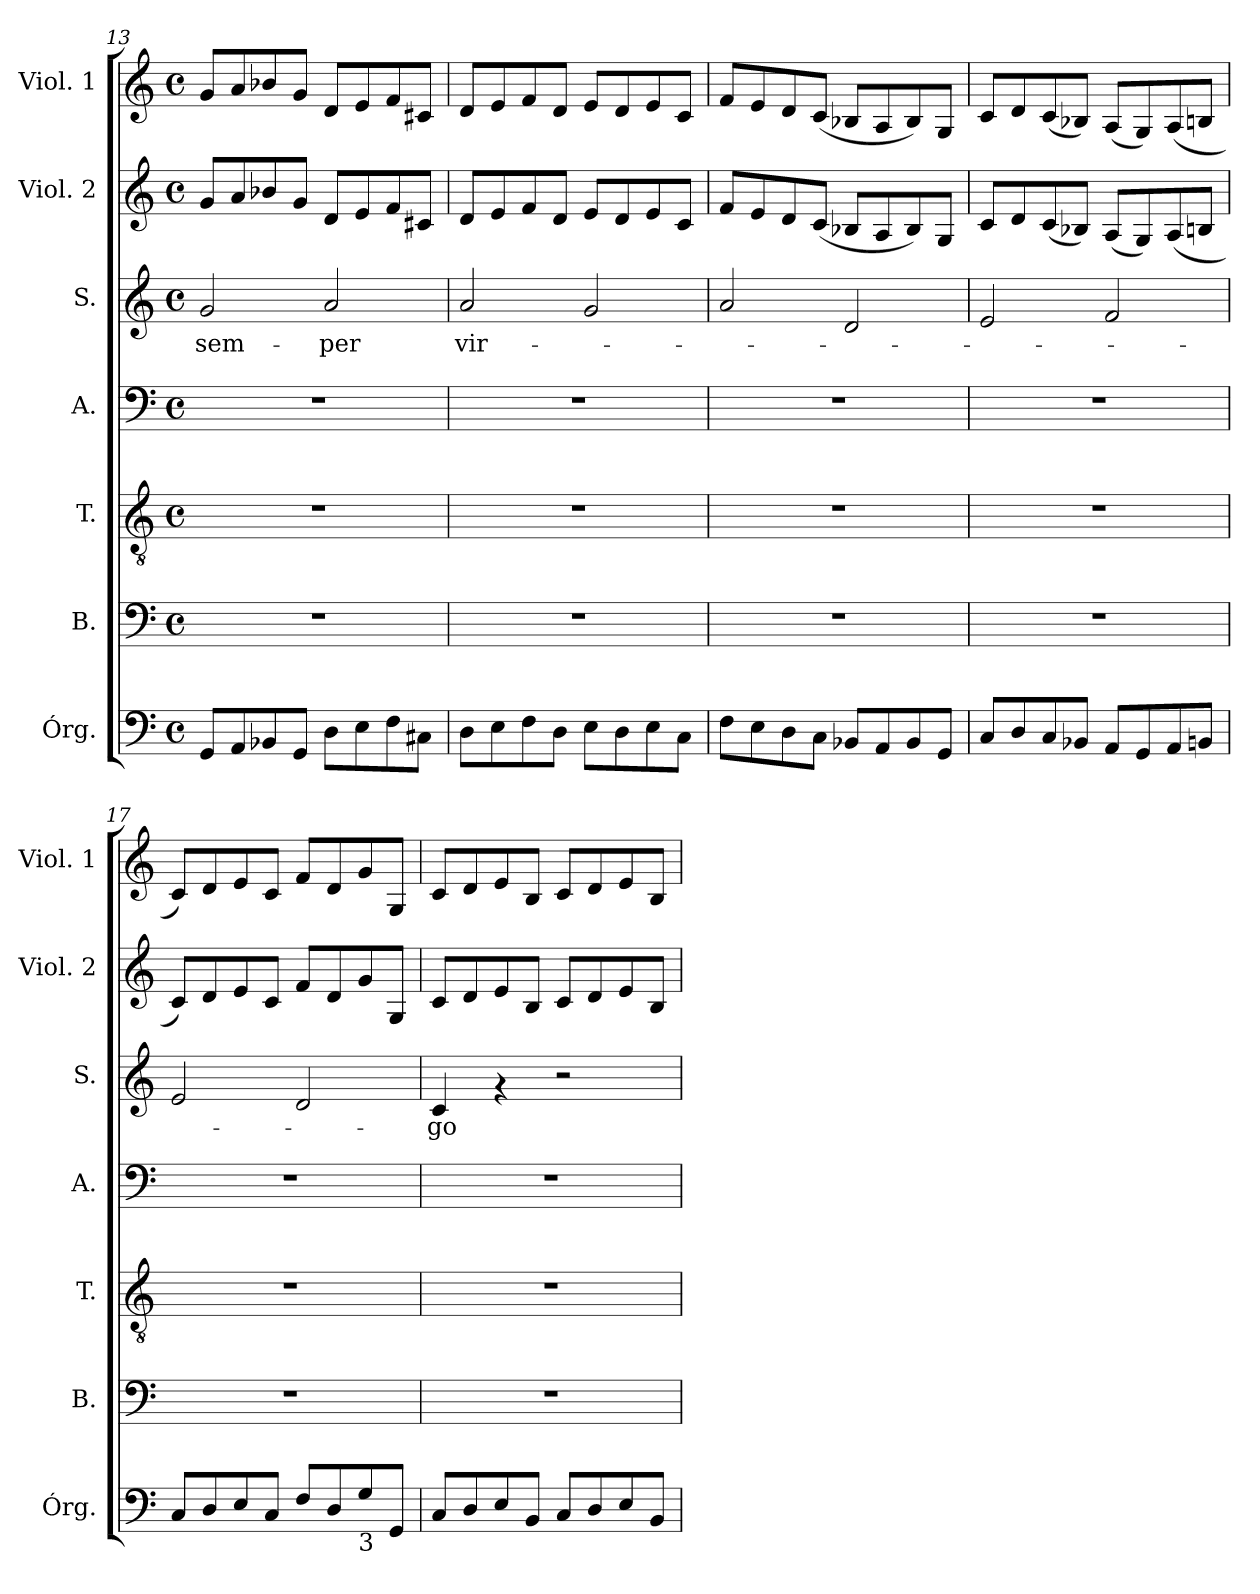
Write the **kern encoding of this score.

**kern	**kern	**kern	**kern	**kern	**text	**kern	**kern
*part7	*part6	*part5	*part4	*part3	*part3	*part2	*part1
*staff7	*staff6	*staff5	*staff4	*staff3	*staff3	*staff2	*staff1
*I"Órg.	*I"B.	*I"T.	*I"A.	*I"S.	*	*I"Viol. 2	*I"Viol. 1
*I'Órg.	*I'B.	*I'T.	*I'A.	*I'S.	*	*I'Viol. 2	*I'Viol. 1
*clefF4	*clefF4	*clefGv2	*clefF4	*clefG2	*	*clefG2	*clefG2
*k[]	*k[]	*k[]	*k[]	*k[]	*	*k[]	*k[]
*C:	*C:	*C:	*C:	*C:	*	*C:	*C:
*M4/4	*M4/4	*M4/4	*M4/4	*M4/4	*	*M4/4	*M4/4
*met(c)	*met(c)	*met(c)	*met(c)	*met(c)	*	*met(c)	*met(c)
=13	=13	=13	=13	=13	=13	=13	=13
!	!	!	!	!	!LO:LY:b	!	!
8GG</L	1r	1r	1r	2g/	sem-	8g/L	8g/L
8AA/	.	.	.	.	.	8a/	8a/
8BB-X/	.	.	.	.	.	8b-X/	8b-X/
8GG/J	.	.	.	.	.	8g/J	8g/J
!	!	!	!	!	!LO:LY:b	!	!
8D<\L	.	.	.	2a/	-per	8d/L	8d/L
8E\	.	.	.	.	.	8e/	8e/
8F\	.	.	.	.	.	8f/	8f/
8C#X\J	.	.	.	.	.	8c#X/J	8c#X/J
=14	=14	=14	=14	=14	=14	=14	=14
!	!	!	!	!	!LO:LY:b	!	!
8D\L	1r	1r	1r	2a/	vir-	8d/L	8d/L
8E\	.	.	.	.	.	8e/	8e/
8F\	.	.	.	.	.	8f/	8f/
8D\J	.	.	.	.	.	8d/J	8d/J
8E\L	.	.	.	2g/	.	8e/L	8e/L
8D\	.	.	.	.	.	8d/	8d/
8E\	.	.	.	.	.	8e/	8e/
8C\J	.	.	.	.	.	8c/J	8c/J
=15	=15	=15	=15	=15	=15	=15	=15
8F<\L	1r	1r	1r	2a/	.	8f/L	8f/L
8E\	.	.	.	.	.	8e/	8e/
8D\	.	.	.	.	.	8d/	8d/
8C\J	.	.	.	.	.	(>8c/J	(<8c/J
8BB-X/L	.	.	.	2d/	.	8B-X/L	8B-X/L
8AA/	.	.	.	.	.	8A/	8A/
8BB-/	.	.	.	.	.	8B-/)	8B-/)
8GG/J	.	.	.	.	.	8G/J	8G/J
!!LO:LB:g=z
=16	=16	=16	=16	=16	=16	=16	=16
8C</L	1r	1r	1r	2e/	.	8c/L	8c/L
8D/	.	.	.	.	.	8d/	8d/
8C/	.	.	.	.	.	(>8c/	(>8c/
8BB-X/J	.	.	.	.	.	8B-X/J)	8B-X/J)
8AA/L	.	.	.	2f/	.	(>8A/L	(>8A/L
8GG/	.	.	.	.	.	8G/)	8G/)
8AA/	.	.	.	.	.	(>8A/	(>8A/
8BBn/J	.	.	.	.	.	8Bn/J	8Bn/J
=17	=17	=17	=17	=17	=17	=17	=17
8C/L	1r	1r	1r	2e/	.	8c/L)	8c/L)
8D/	.	.	.	.	.	8d/	8d/
8E/	.	.	.	.	.	8e/	8e/
8C/J	.	.	.	.	.	8c/J	8c/J
8F/L	.	.	.	2d/	.	8f/L	8f/L
8D/	.	.	.	.	.	8d/	8d/
!LO:TX:b:t=3	!	!	!	!	!	!	!
8G/	.	.	.	.	.	8g/	8g/
8GG/J	.	.	.	.	.	8G/J	8G/J
=18	=18	=18	=18	=18	=18	=18	=18
!	!	!	!	!	!LO:LY:b	!	!
8C/L	1r	1r	1r	4c/	-go	8c/L	8c/L
8D/	.	.	.	.	.	8d/	8d/
8E/	.	.	.	4rf	.	8e/	8e>/
8BB/J	.	.	.	.	.	8B/J	8B/J
8C/L	.	.	.	2r	.	8c/L	8c/L
8D/	.	.	.	.	.	8d/	8d/
8E/	.	.	.	.	.	8e/	8e/
8BB/J	.	.	.	.	.	8B/J	8B/J
=	=	=	=	=	=	=	=
*-	*-	*-	*-	*-	*-	*-	*-
